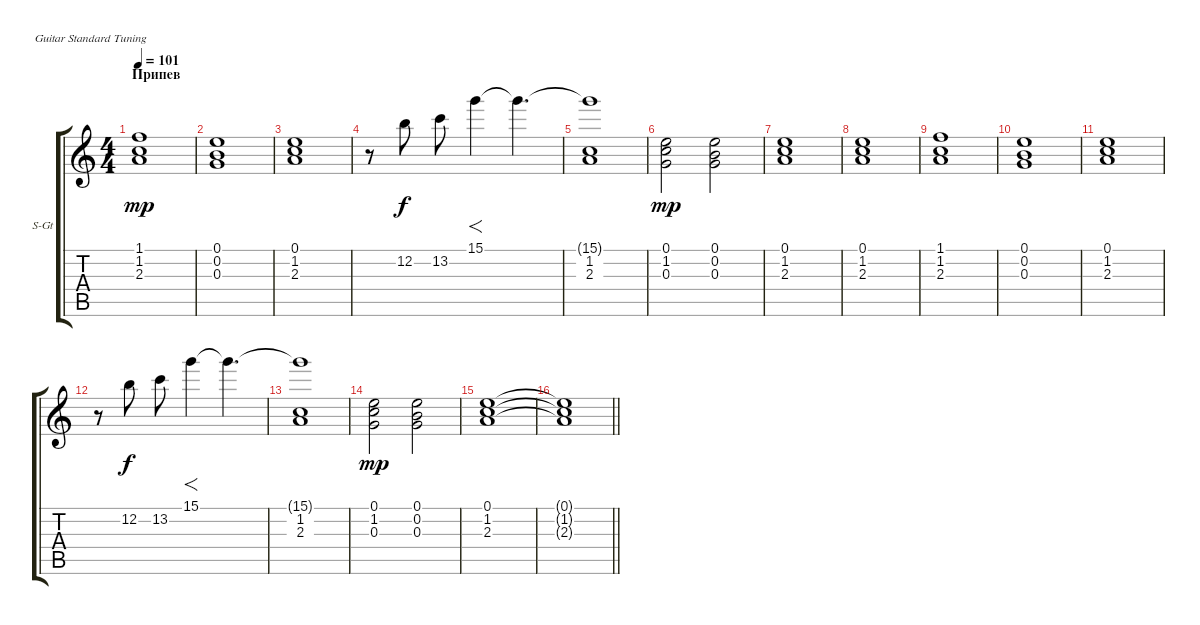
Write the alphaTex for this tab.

\bracketExtendMode groupsimilarinstruments
\firstSystemTrackNameOrientation horizontal
\otherSystemsTrackNameOrientation horizontal
\track ("Синтезатор" "S-Gt") {instrument synthstrings1}
\staff {score tabs}
\tuning (E4 B3 G3 D3 A2 E2)
\displaytranspose 12
\ts (4 4)
\section ("" "Припев")
\tempo 101
\clef g2
\ks c
(1.1 1.2 2.3).1{dy mp} |
(0.1 0.2 0.3).1 |
(0.1 1.2 2.3).1 |
r.8 12.2.8{dy f} 13.2.8 15.1.4{f} 15.1{t}.4{d} |
(15.1{t} 1.2 2.3).1 |
(0.1 1.2 0.3).2{dy mp} (0.1 0.2 0.3).2 |
(0.1 1.2 2.3).1 |
(0.1 1.2 2.3).1 |
(1.1 1.2 2.3).1 |
(0.1 0.2 0.3).1 |
(0.1 1.2 2.3).1 |
r.8 12.2.8{dy f} 13.2.8 15.1.4{f} 15.1{t}.4{d} |
(15.1{t} 1.2 2.3).1 |
(0.1 1.2 0.3).2{dy mp} (0.1 0.2 0.3).2 |
(0.1 1.2 2.3).1 |
\barLineRight lightlight
(0.1{t} 1.2{t} 2.3{t}).1
